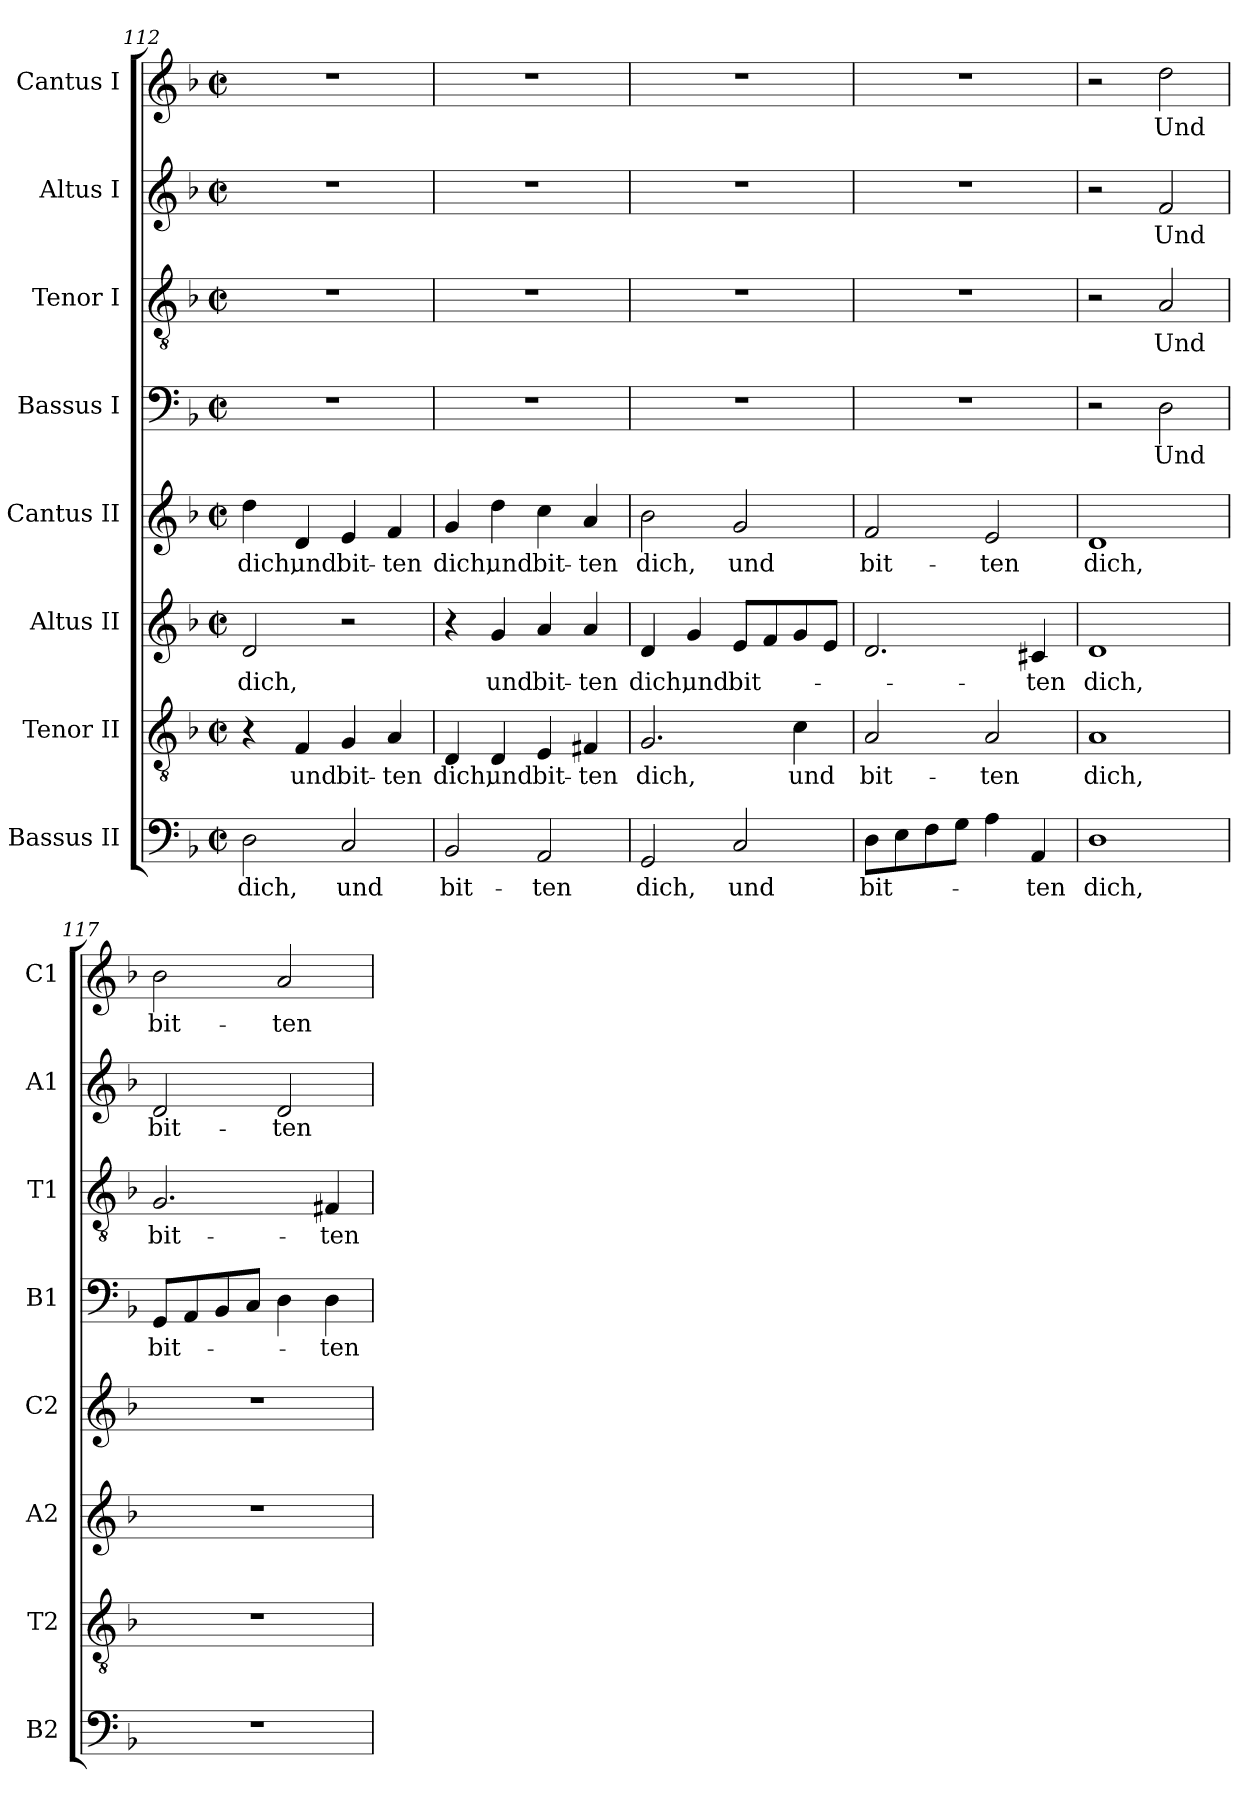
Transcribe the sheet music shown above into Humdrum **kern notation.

**kern	**text	**kern	**text	**kern	**text	**kern	**text	**kern	**text	**kern	**text	**kern	**text	**kern	**text
*part8	*part8	*part7	*part7	*part6	*part6	*part5	*part5	*part4	*part4	*part3	*part3	*part2	*part2	*part1	*part1
*staff8	*staff8	*staff7	*staff7	*staff6	*staff6	*staff5	*staff5	*staff4	*staff4	*staff3	*staff3	*staff2	*staff2	*staff1	*staff1
*I"Bassus II	*	*I"Tenor II	*	*I"Altus II	*	*I"Cantus II	*	*I"Bassus I	*	*I"Tenor I	*	*I"Altus I	*	*I"Cantus I	*
*I'B2	*	*I'T2	*	*I'A2	*	*I'C2	*	*I'B1	*	*I'T1	*	*I'A1	*	*I'C1	*
*clefF4	*	*clefGv2	*	*clefG2	*	*clefG2	*	*clefF4	*	*clefGv2	*	*clefG2	*	*clefG2	*
*k[b-]	*	*k[b-]	*	*k[b-]	*	*k[b-]	*	*k[b-]	*	*k[b-]	*	*k[b-]	*	*k[b-]	*
*F:	*	*F:	*	*F:	*	*F:	*	*F:	*	*F:	*	*F:	*	*F:	*
*M2/2	*	*M2/2	*	*M2/2	*	*M2/2	*	*M2/2	*	*M2/2	*	*M2/2	*	*M2/2	*
*met(c|)	*	*met(c|)	*	*met(c|)	*	*met(c|)	*	*met(c|)	*	*met(c|)	*	*met(c|)	*	*met(c|)	*
=112	=112	=112	=112	=112	=112	=112	=112	=112	=112	=112	=112	=112	=112	=112	=112
!	!LO:LY:b	!	!	!	!	!	!	!	!	!	!	!	!	!	!
!	!	!	!	!	!LO:LY:b	!	!	!	!	!	!	!	!	!	!
!	!	!	!	!	!	!	!LO:LY:b	!	!	!	!	!	!	!	!
2D\	dich,	4r	.	2d/	dich,	4dd\	dich,	1r	.	1r	.	1r	.	1r	.
!	!	!	!LO:LY:b	!	!	!	!	!	!	!	!	!	!	!	!
!	!	!	!	!	!	!	!LO:LY:b	!	!	!	!	!	!	!	!
.	.	4F/	und	.	.	4d/	und	.	.	.	.	.	.	.	.
!	!LO:LY:b	!	!	!	!	!	!	!	!	!	!	!	!	!	!
!	!	!	!LO:LY:b	!	!	!	!	!	!	!	!	!	!	!	!
!	!	!	!	!	!	!	!LO:LY:b	!	!	!	!	!	!	!	!
2C/	und	4G/	bit-	2r	.	4e/	bit-	.	.	.	.	.	.	.	.
!	!	!	!LO:LY:b	!	!	!	!	!	!	!	!	!	!	!	!
!	!	!	!	!	!	!	!LO:LY:b	!	!	!	!	!	!	!	!
.	.	4A/	-ten	.	.	4f/	-ten	.	.	.	.	.	.	.	.
=113	=113	=113	=113	=113	=113	=113	=113	=113	=113	=113	=113	=113	=113	=113	=113
!	!LO:LY:b	!	!	!	!	!	!	!	!	!	!	!	!	!	!
!	!	!	!LO:LY:b	!	!	!	!	!	!	!	!	!	!	!	!
!	!	!	!	!	!	!	!LO:LY:b	!	!	!	!	!	!	!	!
2BB-/	bit-	4D/	dich,	4r	.	4g/	dich,	1r	.	1r	.	1r	.	1r	.
!	!	!	!LO:LY:b	!	!	!	!	!	!	!	!	!	!	!	!
!	!	!	!	!	!LO:LY:b	!	!	!	!	!	!	!	!	!	!
!	!	!	!	!	!	!	!LO:LY:b	!	!	!	!	!	!	!	!
.	.	4D/	und	4g/	und	4dd\	und	.	.	.	.	.	.	.	.
!	!LO:LY:b	!	!	!	!	!	!	!	!	!	!	!	!	!	!
!	!	!	!LO:LY:b	!	!	!	!	!	!	!	!	!	!	!	!
!	!	!	!	!	!LO:LY:b	!	!	!	!	!	!	!	!	!	!
!	!	!	!	!	!	!	!LO:LY:b	!	!	!	!	!	!	!	!
2AA/	-ten	4E/	bit-	4a/	bit-	4cc\	bit-	.	.	.	.	.	.	.	.
!	!	!	!LO:LY:b	!	!	!	!	!	!	!	!	!	!	!	!
!	!	!	!	!	!LO:LY:b	!	!	!	!	!	!	!	!	!	!
!	!	!	!	!	!	!	!LO:LY:b	!	!	!	!	!	!	!	!
.	.	4F#X/	-ten	4a/	-ten	4a/	-ten	.	.	.	.	.	.	.	.
=114	=114	=114	=114	=114	=114	=114	=114	=114	=114	=114	=114	=114	=114	=114	=114
!	!LO:LY:b	!	!	!	!	!	!	!	!	!	!	!	!	!	!
!	!	!	!LO:LY:b	!	!	!	!	!	!	!	!	!	!	!	!
!	!	!	!	!	!LO:LY:b	!	!	!	!	!	!	!	!	!	!
!	!	!	!	!	!	!	!LO:LY:b	!	!	!	!	!	!	!	!
2GG/	dich,	2.G/	dich,	4d/	dich,	2b-\	dich,	1r	.	1r	.	1r	.	1r	.
!	!	!	!	!	!LO:LY:b	!	!	!	!	!	!	!	!	!	!
.	.	.	.	4g/	und	.	.	.	.	.	.	.	.	.	.
!	!LO:LY:b	!	!	!	!	!	!	!	!	!	!	!	!	!	!
!	!	!	!	!	!LO:LY:b	!	!	!	!	!	!	!	!	!	!
!	!	!	!	!	!	!	!LO:LY:b	!	!	!	!	!	!	!	!
2C/	und	.	.	8e/L	bit-	2g/	und	.	.	.	.	.	.	.	.
.	.	.	.	8f/	.	.	.	.	.	.	.	.	.	.	.
!	!	!	!LO:LY:b	!	!	!	!	!	!	!	!	!	!	!	!
.	.	4c\	und	8g/	.	.	.	.	.	.	.	.	.	.	.
.	.	.	.	8e/J	.	.	.	.	.	.	.	.	.	.	.
=115	=115	=115	=115	=115	=115	=115	=115	=115	=115	=115	=115	=115	=115	=115	=115
!	!LO:LY:b	!	!	!	!	!	!	!	!	!	!	!	!	!	!
!	!	!	!LO:LY:b	!	!	!	!	!	!	!	!	!	!	!	!
!	!	!	!	!	!	!	!LO:LY:b	!	!	!	!	!	!	!	!
8D\L	bit-	2A/	bit-	2.d/	.	2f/	bit-	1r	.	1r	.	1r	.	1r	.
8E\	.	.	.	.	.	.	.	.	.	.	.	.	.	.	.
8F\	.	.	.	.	.	.	.	.	.	.	.	.	.	.	.
8G\J	.	.	.	.	.	.	.	.	.	.	.	.	.	.	.
!	!	!	!LO:LY:b	!	!	!	!	!	!	!	!	!	!	!	!
!	!	!	!	!	!	!	!LO:LY:b	!	!	!	!	!	!	!	!
4A\	.	2A/	-ten	.	.	2e/	-ten	.	.	.	.	.	.	.	.
!	!LO:LY:b	!	!	!	!	!	!	!	!	!	!	!	!	!	!
!	!	!	!	!	!LO:LY:b	!	!	!	!	!	!	!	!	!	!
4AA/	-ten	.	.	4c#X/	-ten	.	.	.	.	.	.	.	.	.	.
!!LO:PB:g=z
=116	=116	=116	=116	=116	=116	=116	=116	=116	=116	=116	=116	=116	=116	=116	=116
!	!LO:LY:b	!	!	!	!	!	!	!	!	!	!	!	!	!	!
!	!	!	!LO:LY:b	!	!	!	!	!	!	!	!	!	!	!	!
!	!	!	!	!	!LO:LY:b	!	!	!	!	!	!	!	!	!	!
!	!	!	!	!	!	!	!LO:LY:b	!	!	!	!	!	!	!	!
1D	dich,	1A	dich,	1d	dich,	1d	dich,	2r	.	2r	.	2r	.	2r	.
!	!	!	!	!	!	!	!	!	!LO:LY:b	!	!	!	!	!	!
!	!	!	!	!	!	!	!	!	!	!	!LO:LY:b	!	!	!	!
!	!	!	!	!	!	!	!	!	!	!	!	!	!LO:LY:b	!	!
!	!	!	!	!	!	!	!	!	!	!	!	!	!	!	!LO:LY:b
.	.	.	.	.	.	.	.	2D\	Und	2A/	Und	2f/	Und	2dd\	Und
=117	=117	=117	=117	=117	=117	=117	=117	=117	=117	=117	=117	=117	=117	=117	=117
!	!	!	!	!	!	!	!	!	!LO:LY:b	!	!	!	!	!	!
!	!	!	!	!	!	!	!	!	!	!	!LO:LY:b	!	!	!	!
!	!	!	!	!	!	!	!	!	!	!	!	!	!LO:LY:b	!	!
!	!	!	!	!	!	!	!	!	!	!	!	!	!	!	!LO:LY:b
1r	.	1r	.	1r	.	1r	.	8GG/L	bit-	2.G/	bit-	2d/	bit-	2b-\	bit-
.	.	.	.	.	.	.	.	8AA/	.	.	.	.	.	.	.
.	.	.	.	.	.	.	.	8BB-/	.	.	.	.	.	.	.
.	.	.	.	.	.	.	.	8C/J	.	.	.	.	.	.	.
!	!	!	!	!	!	!	!	!	!	!	!	!	!LO:LY:b	!	!
!	!	!	!	!	!	!	!	!	!	!	!	!	!	!	!LO:LY:b
.	.	.	.	.	.	.	.	4D\	.	.	.	2d/	-ten	2a/	-ten
!	!	!	!	!	!	!	!	!	!LO:LY:b	!	!	!	!	!	!
!	!	!	!	!	!	!	!	!	!	!	!LO:LY:b	!	!	!	!
.	.	.	.	.	.	.	.	4D\	-ten	4F#X/	-ten	.	.	.	.
=	=	=	=	=	=	=	=	=	=	=	=	=	=	=	=
*-	*-	*-	*-	*-	*-	*-	*-	*-	*-	*-	*-	*-	*-	*-	*-
